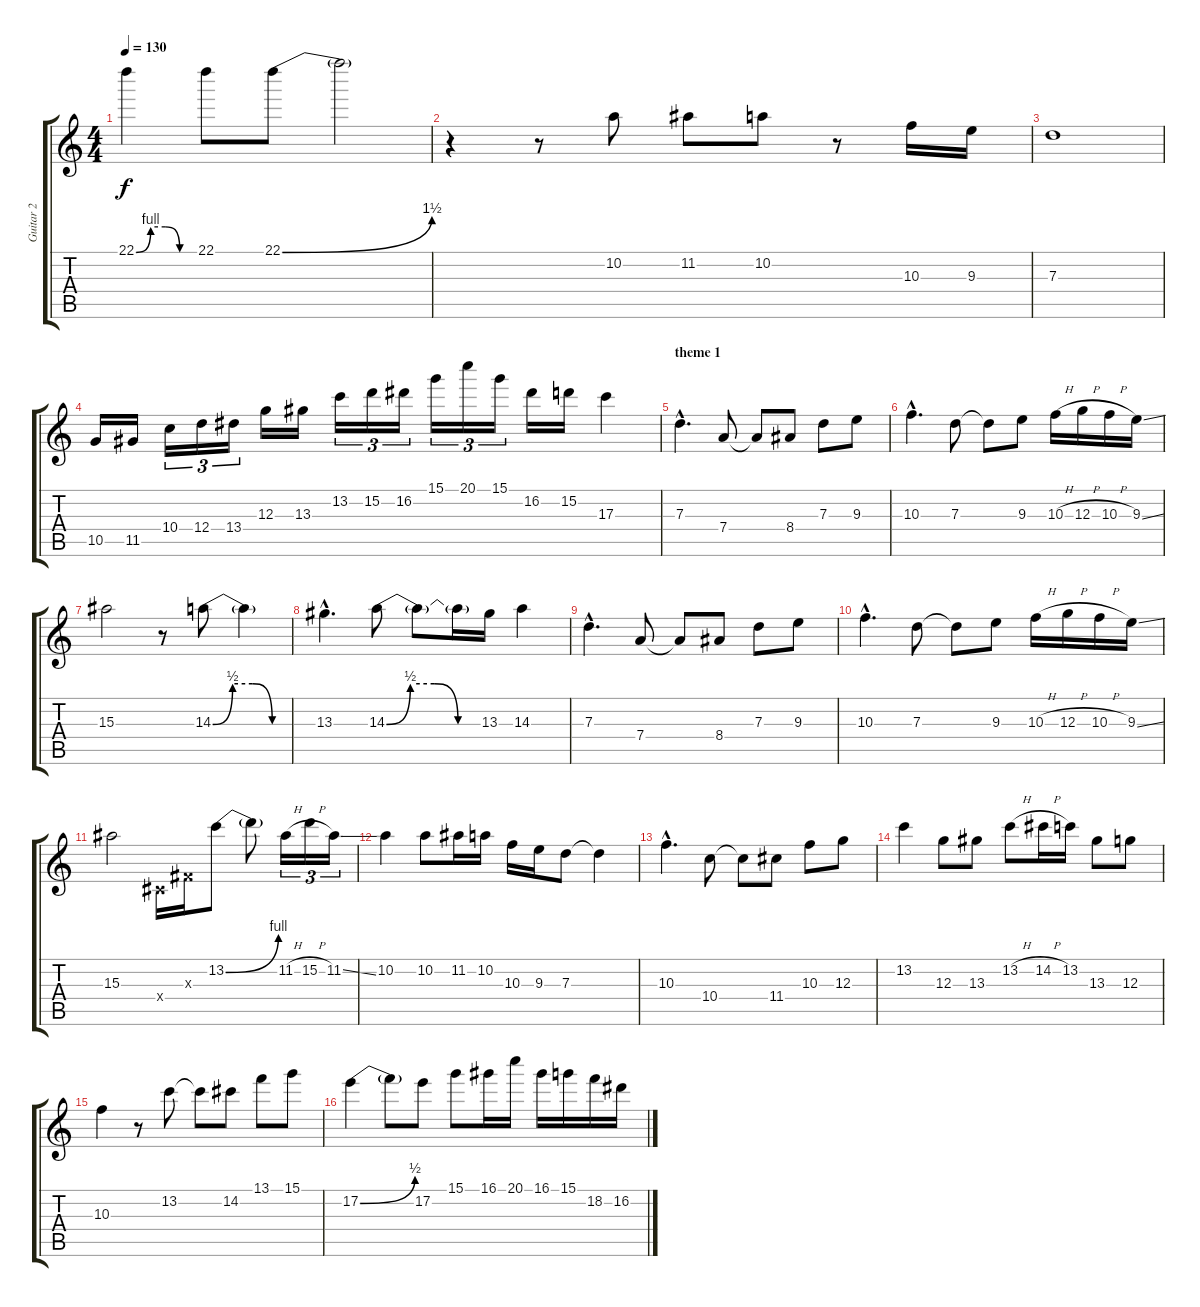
\track ("Guitar 2" "Guitar 2") {instrument overdrivenguitar}
\staff {score tabs}
\tuning (E4 B3 G3 D3 A2 D2) {hide}
\ts (4 4)
\tempo 130
\clef g2
\ks c
22.1{be (custom 0 0 15 4 30 4 45 0 60 0)}.4{dy f} 22.1.8 22.1{be (bend 0 0 60 6)}.8 22.1{t}.2 |
r.4 r.8 10.2.8 11.2.8 10.2.8 r.8 10.3.16 9.3.16 |
7.3.1 |
10.5.16 11.5.16 10.4.16{tu (3 2)} 12.4.16{tu (3 2)} 13.4.16{tu (3 2)} 12.3.16 13.3.16 13.2.16{tu (3 2)} 15.2.16{tu (3 2)} 16.2.16{tu (3 2)} 15.1.16{tu (3 2)} 20.1.16{tu (3 2)} 15.1.16{tu (3 2)} 16.2.16 15.2.16 17.3.4 |
\section ("" "theme 1")
7.3{hac}.4{d} 7.4.8 7.4{t}.8 8.4.8 7.3.8 9.3.8 |
10.3{hac}.4{d} 7.3.8 7.3{t}.8 9.3.8 10.3{h}.16 12.3{h}.16 10.3{h}.16 9.3{ss}.16 |
15.3.2 r.8 14.3{be (custom 0 0 15 2 30 2 45 0 60 0)}.8 14.3{t}.4 |
13.3{hac}.4{d} 14.3{be (custom 0 0 15 2 30 2 45 0 60 0)}.8 14.3{t}.8 14.3{t}.16 13.3.16 14.3.4 |
7.3{hac}.4{d} 7.4.8 7.4{t}.8 8.4.8 7.3.8 9.3.8 |
10.3{hac}.4{d} 7.3.8 7.3{t}.8 9.3.8 10.3{h}.16 12.3{h}.16 10.3{h}.16 9.3{ss}.16 |
15.3.2 -1.4{x}.16 -1.3{x}.16 13.2{be (bend 0 0 60 4)}.8 13.2{t}.8 11.2{h}.16{tu (3 2)} 15.2{h}.16{tu (3 2)} 11.2{ss}.16{tu (3 2)} |
10.2.4 10.2.8 11.2.16 10.2.16 10.3.16 9.3.16 7.3.8 7.3{t}.4 |
10.3{hac}.4{d} 10.4.8 10.4{t}.8 11.4.8 10.3.8 12.3.8 |
13.2.4 12.3.8 13.3.8 13.2{h}.8 14.2{h}.16 13.2.16 13.3.8 12.3.8 |
10.3.4 r.8 13.2.8 13.2{t}.8 14.2.8 13.1.8 15.1.8 |
17.2{be (bend 0 0 60 2)}.4 17.2{t}.8 17.2.8 15.1.8 16.1.16 20.1.16 16.1.16 15.1.16 18.2.16 16.2.16
